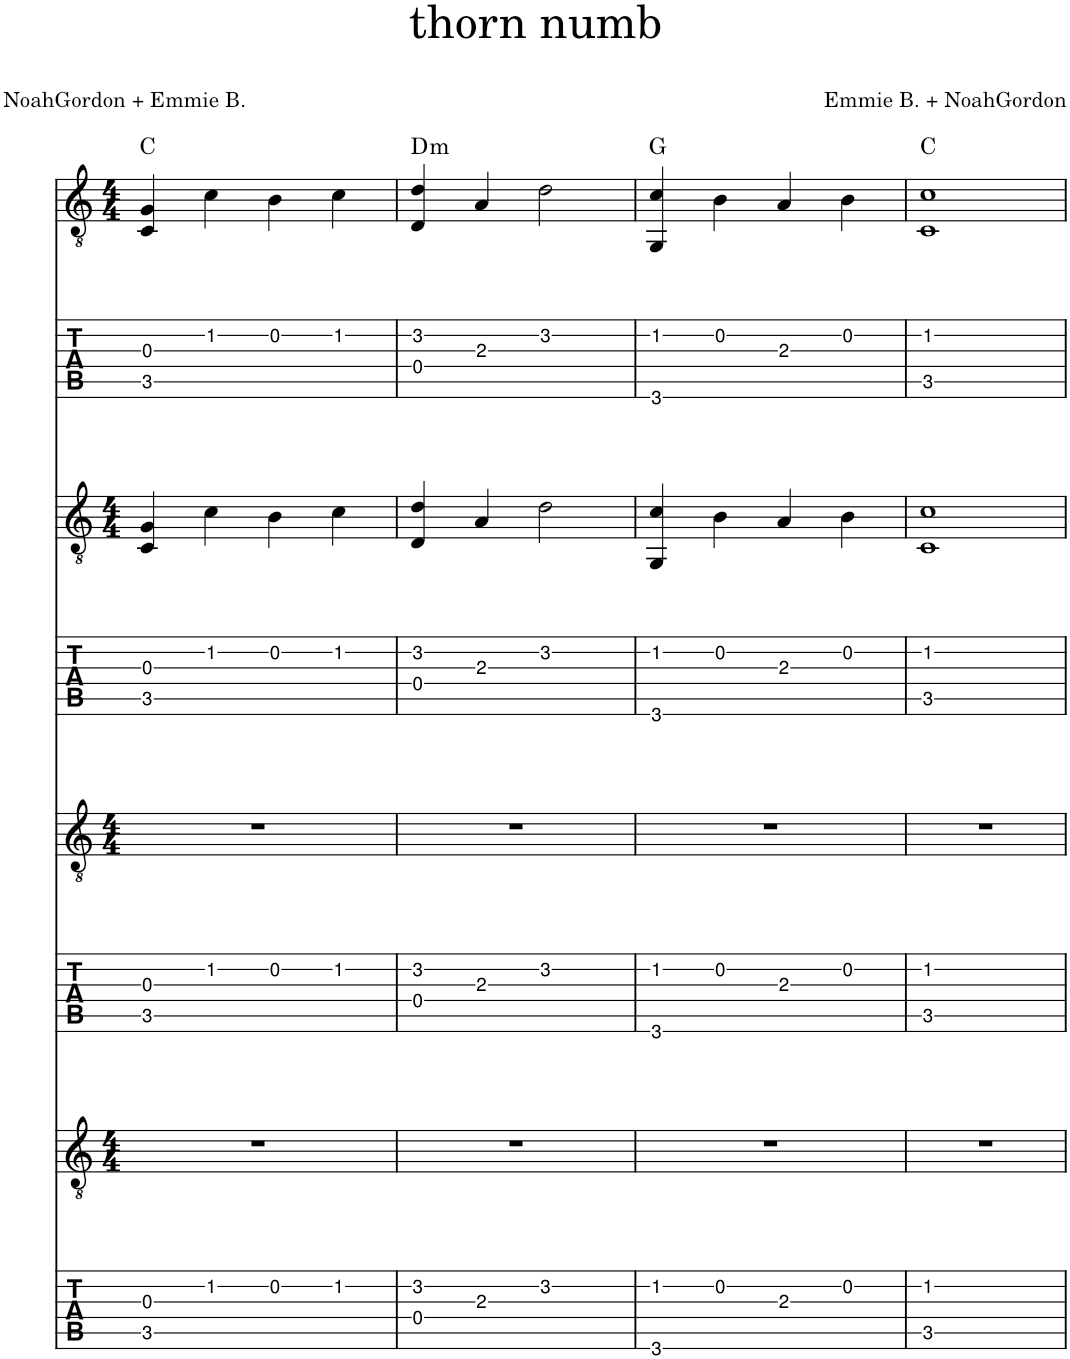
**kern	**kern	**kern	**kern	**kern	**kern	**kern	**kern	**harte
*part1	*part1	*part1	*part1	*part1	*part1	*part1	*part1	*part1
*staff8	*staff7	*staff6	*staff5	*staff4	*staff3	*staff2	*staff1	*
*I"Akustische Gitarre	*	*	*	*	*	*	*	*
*I'Git.	*	*	*	*	*	*	*	*
*stria6	*	*stria6	*	*stria6	*	*stria6	*	*
*	*clefGv2	*	*clefGv2	*	*clefGv2	*	*clefGv2	*
*k[]	*k[]	*k[]	*k[]	*k[]	*k[]	*k[]	*k[]	*
*M4/4	*M4/4	*M4/4	*M4/4	*M4/4	*M4/4	*M4/4	*M4/4	*
=1	=1	=1	=1	=1	=1	=1	=1	=1
4C 4G	1r	4C 4G	1r	4C 4G	4C/ 4G/	4C 4G	4C/ 4G/	C:maj
4c	.	4c	.	4c	4c\	4c	4c\	.
4B	.	4B	.	4B	4B\	4B	4B\	.
4c	.	4c	.	4c	4c\	4c	4c\	.
=2	=2	=2	=2	=2	=2	=2	=2	=2
!	!	!	!	!	!	!	!	!LO:H:kt=m
4D 4d	1r	4D 4d	1r	4D 4d	4D/ 4d/	4D 4d	4D/ 4d/	D:min
4A	.	4A	.	4A	4A/	4A	4A/	.
2d	.	2d	.	2d	2d\	2d	2d\	.
=3	=3	=3	=3	=3	=3	=3	=3	=3
4GG 4c	1r	4GG 4c	1r	4GG 4c	4GG/ 4c/	4GG 4c	4GG/ 4c/	G:maj
4B	.	4B	.	4B	4B\	4B	4B\	.
4A	.	4A	.	4A	4A/	4A	4A/	.
4B	.	4B	.	4B	4B\	4B	4B\	.
=4	=4	=4	=4	=4	=4	=4	=4	=4
1C 1c	1r	1C 1c	1r	1C 1c	1C 1c	1C 1c	1C 1c	C:maj
=	=	=	=	=	=	=	=	=
*-	*-	*-	*-	*-	*-	*-	*-	*-
